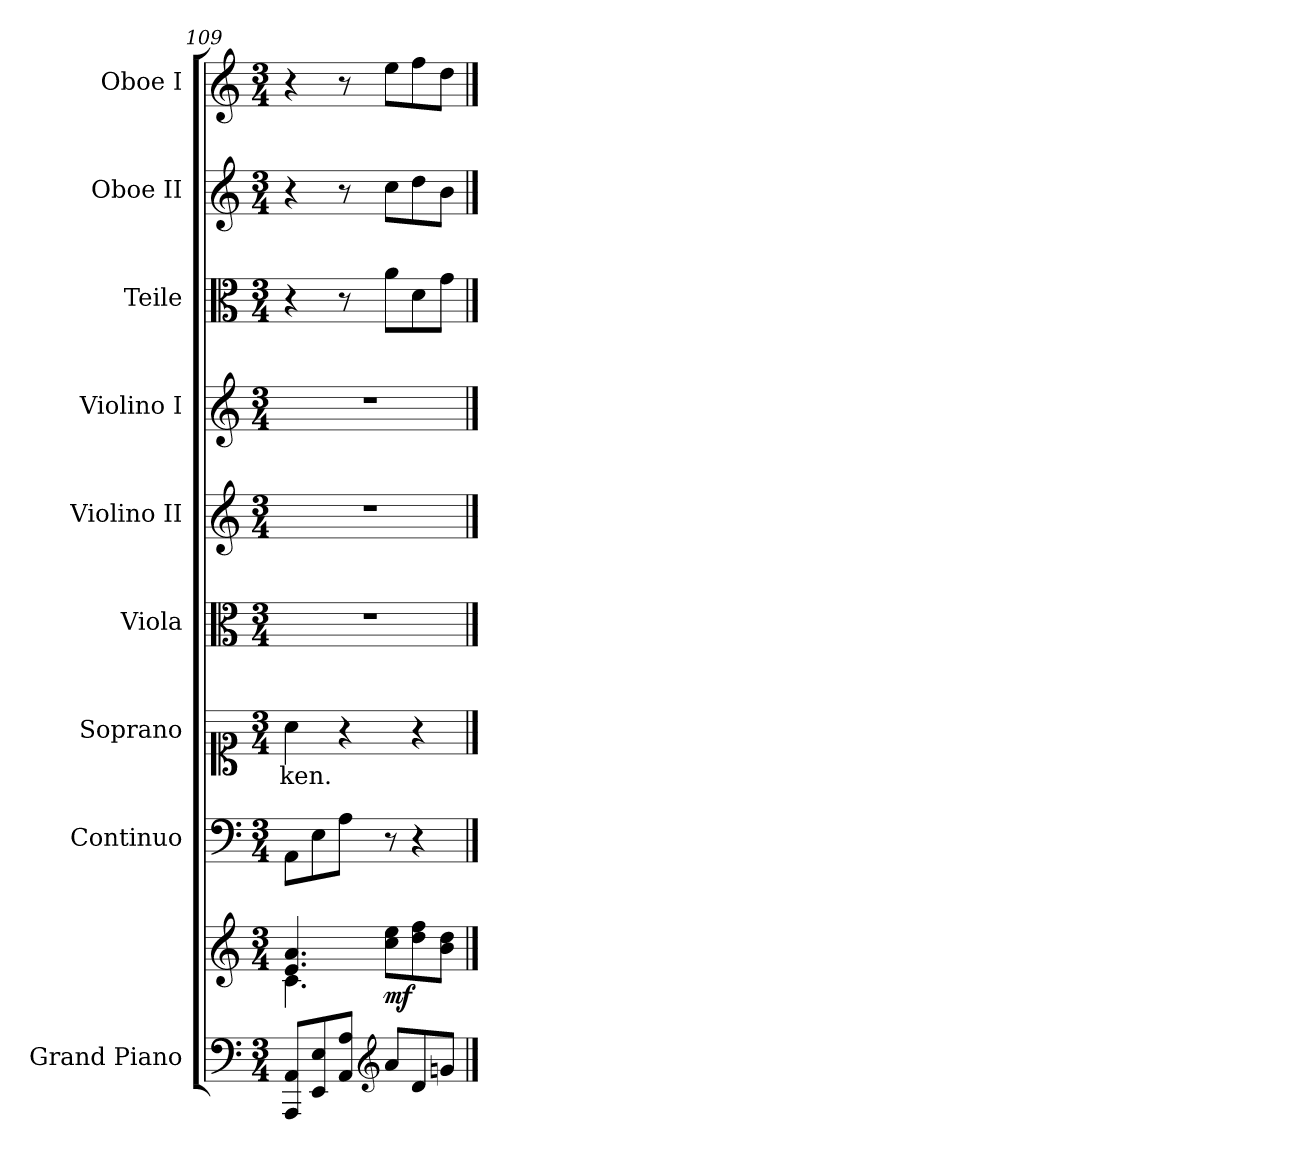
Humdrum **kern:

**kern	**kern	**dynam	**kern	**kern	**text	**kern	**kern	**kern	**kern	**kern	**kern
*part9	*part9	*part9	*part8	*part7	*part7	*part6	*part5	*part4	*part3	*part2	*part1
*staff10	*staff9	*staff9/10	*staff8	*staff7	*staff7	*staff6	*staff5	*staff4	*staff3	*staff2	*staff1
*I"Grand Piano	*	*	*I"Continuo	*I"Soprano	*	*I"Viola	*I"Violino II	*I"Violino I	*I"Teile	*I"Oboe II	*I"Oboe I
*I'Pno	*	*	*	*	*	*	*	*	*	*I'Ob	*I'Ob
*clefF4	*clefG2	*	*clefF4	*clefC1	*	*clefC3	*clefG2	*clefG2	*clefC3	*clefG2	*clefG2
*k[]	*k[]	*	*k[]	*k[]	*	*k[]	*k[]	*k[]	*k[]	*k[]	*k[]
*M3/4	*M3/4	*	*M3/4	*M3/4	*	*M3/4	*M3/4	*M3/4	*M3/4	*M3/4	*M3/4
=109	=109	=109	=109	=109	=109	=109	=109	=109	=109	=109	=109
*	*^	*	*	*	*	*	*	*	*	*	*
!	!	!	!	!	!	!LO:LY:b	!	!	!	!	!	!
8AAA/ 8AA/L	4.e/ 4.a/	4.c\	.	8AA\L	4a\	ken.	2.r	2.r	2.r	4r	4r	4r
8EE/ 8E/	.	.	.	8E\	.	.	.	.	.	.	.	.
8AA/ 8A/J	.	.	.	8A\J	4r	.	.	.	.	8r	8r	8r
*clefG2	*	*	*	*	*	*	*	*	*	*	*	*
!	!	!	!LO:DY:b	!	!	!	!	!	!	!	!	!
8a/L	8cc\ 8ee\L	4.ryy	mf	8r	.	.	.	.	.	8a\L	8cc\L	8ee\L
8d/	8dd\ 8ff\	.	.	4r	4r	.	.	.	.	8d\	8dd\	8ff\
8gn/J	8b\ 8dd\J	.	.	.	.	.	.	.	.	8g\J	8b\J	8dd\J
*	*v	*v	*	*	*	*	*	*	*	*	*	*
==	==	==	==	==	==	==	==	==	==	==	==
*-	*-	*-	*-	*-	*-	*-	*-	*-	*-	*-	*-
